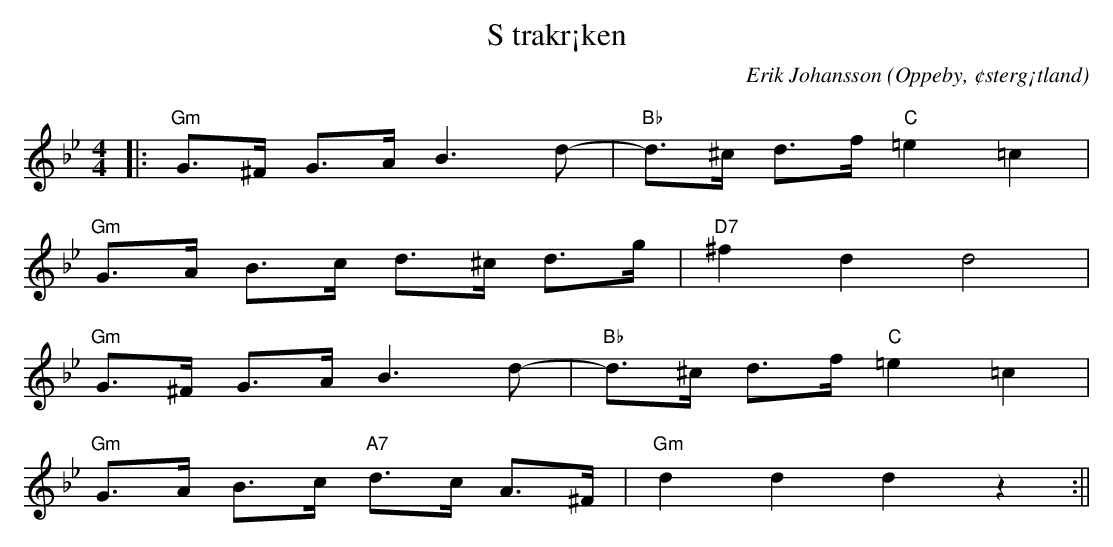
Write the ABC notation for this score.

X:1
T:S trakr¡ken
C:Erik Johansson
O:Oppeby, ¢sterg¡tland
Q:130
M:4/4
L:1/8
K:Gm
|:"Gm"G>^F G>A B3 d-|"Bb" d>^c d>f"C" =e2 =c2|
  "Gm"G>A B>c d>^c d>g|"D7" ^f2 d2 d4 |
  "Gm"G>^F G>A B3 d-|"Bb" d>^c d>f"C" =e2 =c2|
  "Gm"G>A B>c "A7"d>c A>^F|"Gm" d2 d2 d2 z2 :||
